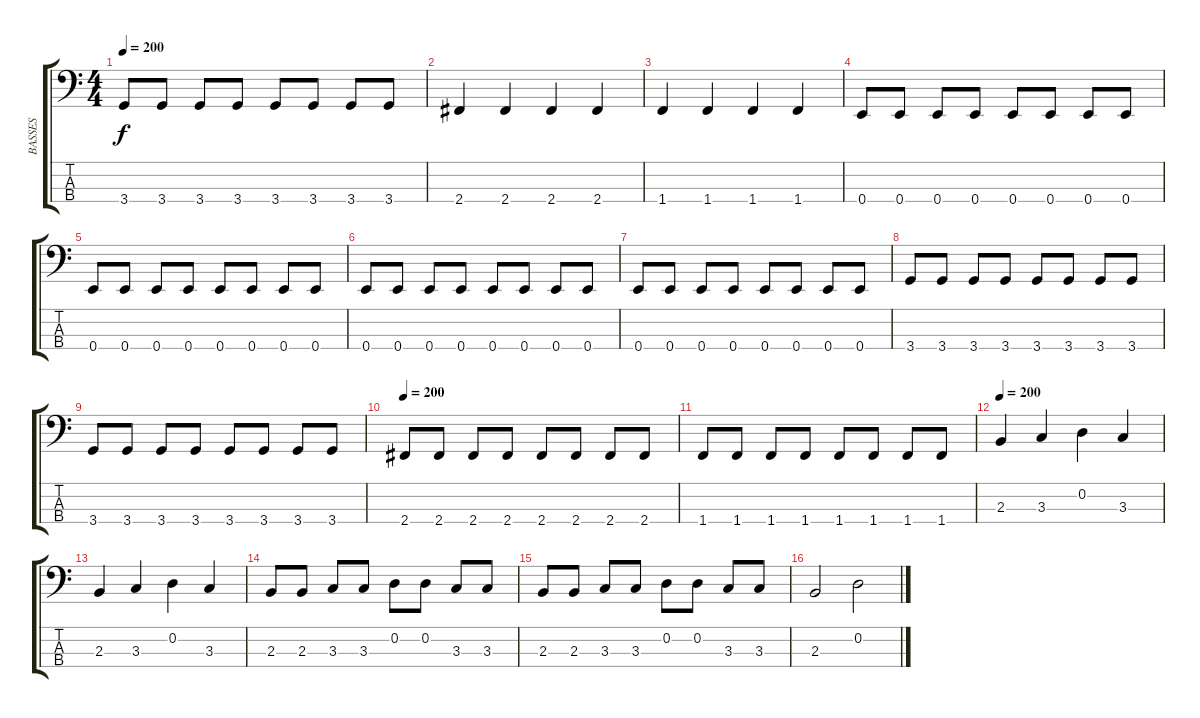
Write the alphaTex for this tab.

\track ("BASSES" "BASSES") {instrument electricbasspick}
\staff {score tabs}
\tuning (G2 D2 A1 E1) {hide}
\ts (4 4)
\tempo 200
\clef f4
\ks c
3.4.8{dy f} 3.4.8 3.4.8 3.4.8 3.4.8 3.4.8 3.4.8 3.4.8 |
2.4.4 2.4.4 2.4.4 2.4.4 |
1.4.4 1.4.4 1.4.4 1.4.4 |
0.4.8 0.4.8 0.4.8 0.4.8 0.4.8 0.4.8 0.4.8 0.4.8 |
0.4.8 0.4.8 0.4.8 0.4.8 0.4.8 0.4.8 0.4.8 0.4.8 |
0.4.8 0.4.8 0.4.8 0.4.8 0.4.8 0.4.8 0.4.8 0.4.8 |
0.4.8 0.4.8 0.4.8 0.4.8 0.4.8 0.4.8 0.4.8 0.4.8 |
3.4.8 3.4.8 3.4.8 3.4.8 3.4.8 3.4.8 3.4.8 3.4.8 |
3.4.8 3.4.8 3.4.8 3.4.8 3.4.8 3.4.8 3.4.8 3.4.8 |
\tempo 200
2.4.8 2.4.8 2.4.8 2.4.8 2.4.8 2.4.8 2.4.8 2.4.8 |
1.4.8 1.4.8 1.4.8 1.4.8 1.4.8 1.4.8 1.4.8 1.4.8 |
\tempo 200
2.3.4 3.3.4 0.2.4 3.3.4 |
2.3.4 3.3.4 0.2.4 3.3.4 |
2.3.8 2.3.8 3.3.8 3.3.8 0.2.8 0.2.8 3.3.8 3.3.8 |
2.3.8 2.3.8 3.3.8 3.3.8 0.2.8 0.2.8 3.3.8 3.3.8 |
2.3.2 0.2.2
